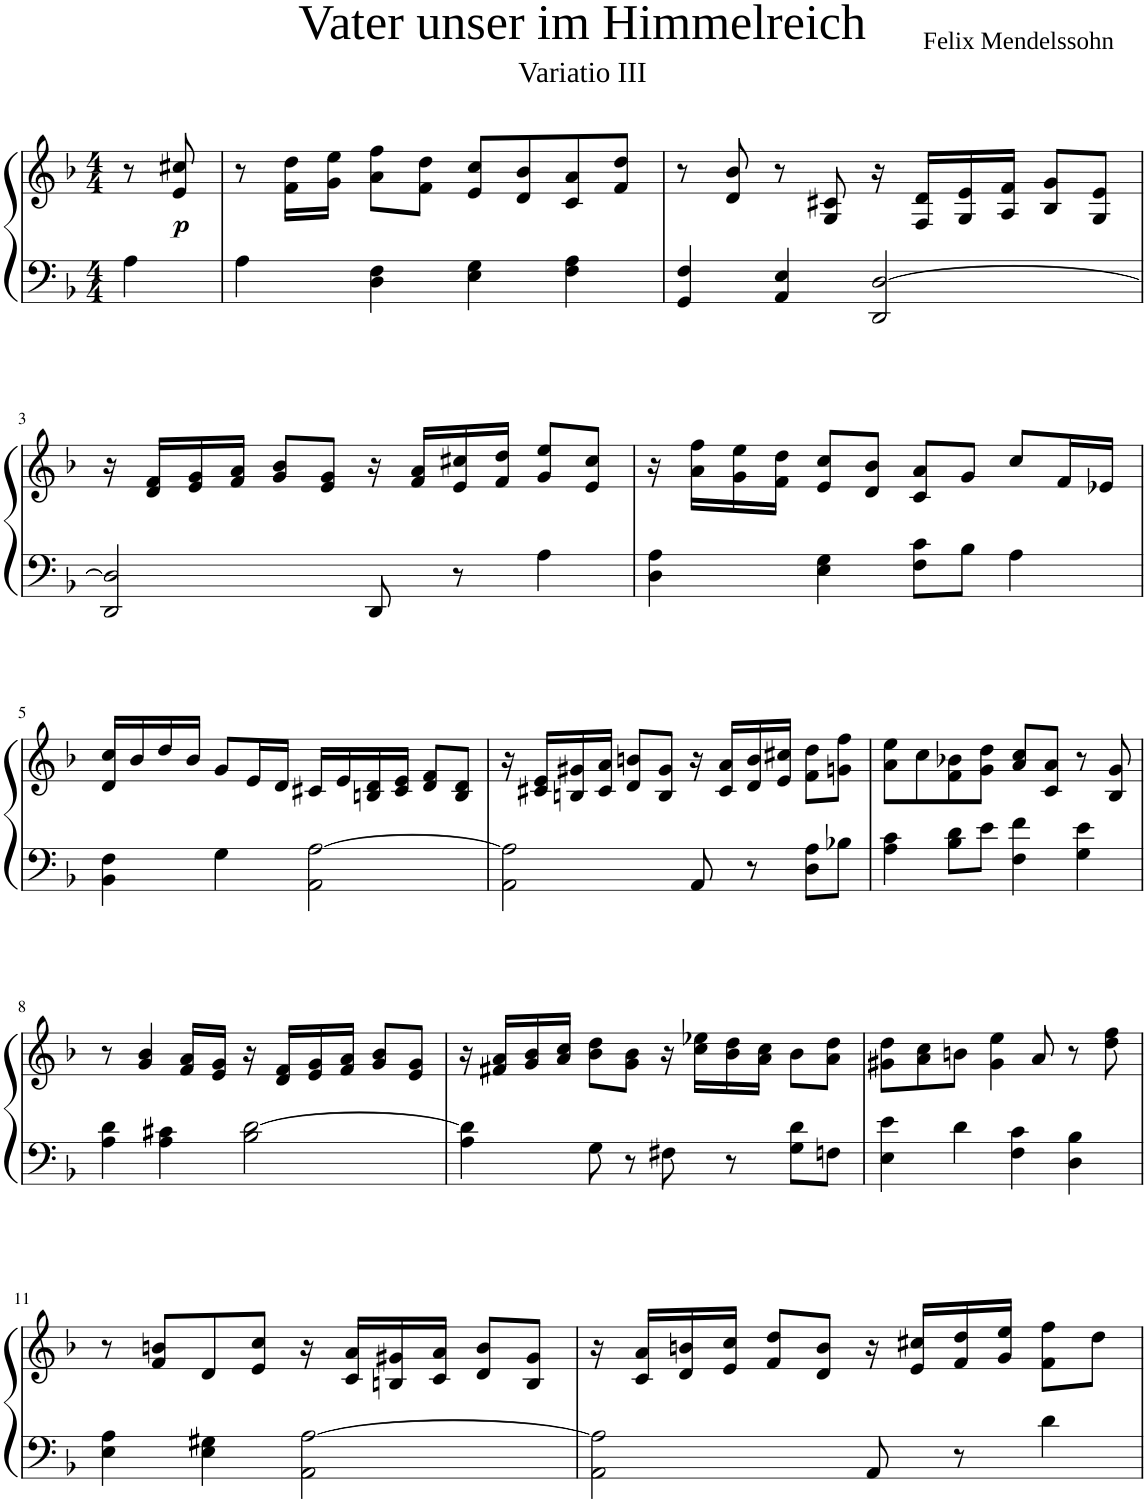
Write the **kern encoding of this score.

**kern	**kern	**dynam
*part1	*part1	*part1
*staff2	*staff1	*staff1/2
*I"Piano	*	*
*I'Pno	*	*
*clefF4	*clefG2	*
*k[b-]	*k[b-]	*
*M4/4	*M4/4	*
=	=	=
4A\	8r	.
!	!	!LO:DY:b
.	8e/ 8cc#X/	p
=1	=1	=1
4A\	8r	.
.	16f\ 16dd\LL	.
.	16g\ 16ee\JJ	.
4D\ 4F\	8a\ 8ff\L	.
.	8f\ 8dd\J	.
4E\ 4G\	8e/ 8cc/L	.
.	8d/ 8b-/	.
4F\ 4A\	8c/ 8a/	.
.	8f/ 8dd/J	.
=2	=2	=2
4GG/ 4F/	8r	.
.	8d/ 8b-/	.
4AA/ 4E/	8r	.
.	8G/ 8c#X/	.
2DD/ [2D/	16r	.
.	16F/ 16d/LL	.
.	16G/ 16e/	.
.	16A/ 16f/JJ	.
.	8B-/ 8g/L	.
.	8G/ 8e/J	.
!!LO:LB:g=z
=3	=3	=3
2DD/ 2D/]	16r	.
.	16d/ 16f/LL	.
.	16e/ 16g/	.
.	16f/ 16a/JJ	.
.	8g/ 8b-/L	.
.	8e/ 8g/J	.
8DD/	16r	.
.	16f/ 16a/LL	.
8r	16e/ 16cc#X/	.
.	16f/ 16dd/JJ	.
4A\	8g/ 8ee/L	.
.	8e/ 8cc#/J	.
=4	=4	=4
4D\ 4A\	16r	.
.	16a\ 16ff\LL	.
.	16g\ 16ee\	.
.	16f\ 16dd\JJ	.
4E\ 4G\	8e/ 8cc/L	.
.	8d/ 8b-/J	.
8F\ 8c\L	8c/ 8a/L	.
8B-\J	8g/J	.
4A\	8cc/L	.
.	16f/L	.
.	16e-X/JJ	.
!!LO:LB:g=z
=5	=5	=5
4BB-\ 4F\	16d/ 16cc/LL	.
.	16b-/	.
.	16dd/	.
.	16b-/JJ	.
4G\	8g/L	.
.	16e/L	.
.	16d/JJ	.
2AA\ [2A\	16c#X/LL	.
.	16e/	.
.	16Bn/ 16d/	.
.	16c#/ 16e/JJ	.
.	8d/ 8f/L	.
.	8B/ 8d/J	.
=6	=6	=6
2AA\ 2A\]	16r	.
.	16c#X/ 16e/LL	.
.	16Bn/ 16g#X/	.
.	16c#/ 16a/JJ	.
.	8d/ 8bn/L	.
.	8B/ 8g#/J	.
8AA/	16r	.
.	16c#/ 16a/LL	.
8r	16d/ 16b/	.
.	16e/ 16cc#X/JJ	.
8D\ 8A\L	8f\ 8dd\L	.
8B-X\J	8gn\ 8ff\J	.
=7	=7	=7
4A\ 4c\	8a\ 8ee\L	.
.	8cc\	.
8B-\ 8d\L	8f\ 8b-X\	.
8e\J	8g\ 8dd\J	.
4F\ 4f\	8a/ 8cc/L	.
.	8c/ 8a/J	.
4G\ 4e\	8r	.
.	8B-/ 8g/	.
!!LO:LB:g=z
=8	=8	=8
4A\ 4d\	8r	.
.	4g/ 4b-/	.
4A\ 4c#X\	.	.
.	16f/ 16a/LL	.
.	16e/ 16g/JJ	.
2B-\ [2d\	16r	.
.	16d/ 16f/LL	.
.	16e/ 16g/	.
.	16f/ 16a/JJ	.
.	8g/ 8b-/L	.
.	8e/ 8g/J	.
=9	=9	=9
4A\ 4d\]	16r	.
.	16f#X/ 16a/LL	.
.	16g/ 16b-/	.
.	16a/ 16cc/JJ	.
8G\	8b-\ 8dd\L	.
8r	8g\ 8b-\J	.
8F#X\	16r	.
.	16cc\ 16ee-X\LL	.
8r	16b-\ 16dd\	.
.	16a\ 16cc\JJ	.
8G\ 8d\L	8b-\L	.
8Fn\J	8a\ 8dd\J	.
=10	=10	=10
4E\ 4e\	8g#X\ 8dd\L	.
.	8a\ 8cc\	.
4d\	8bn\J	.
.	4g#\ 4ee\	.
4F\ 4c\	.	.
.	8a/	.
4D\ 4B-\	8r	.
.	8dd\ 8ff\	.
!!LO:LB:g=z
=11	=11	=11
4E\ 4A\	8r	.
.	8f/ 8bn/L	.
4E\ 4G#X\	8d/	.
.	8e/ 8cc/J	.
2AA\ [2A\	16r	.
.	16c/ 16a/LL	.
.	16Bn/ 16g#X/	.
.	16c/ 16a/JJ	.
.	8d/ 8b/L	.
.	8B/ 8g#/J	.
=12	=12	=12
2AA\ 2A\]	16r	.
.	16c/ 16a/LL	.
.	16d/ 16bn/	.
.	16e/ 16cc/JJ	.
.	8f/ 8dd/L	.
.	8d/ 8b/J	.
8AA/	16r	.
.	16e/ 16cc#X/LL	.
8r	16f/ 16dd/	.
.	16g/ 16ee/JJ	.
4d\	8f\ 8ff\L	.
.	8dd\J	.
=	=	=
*-	*-	*-
